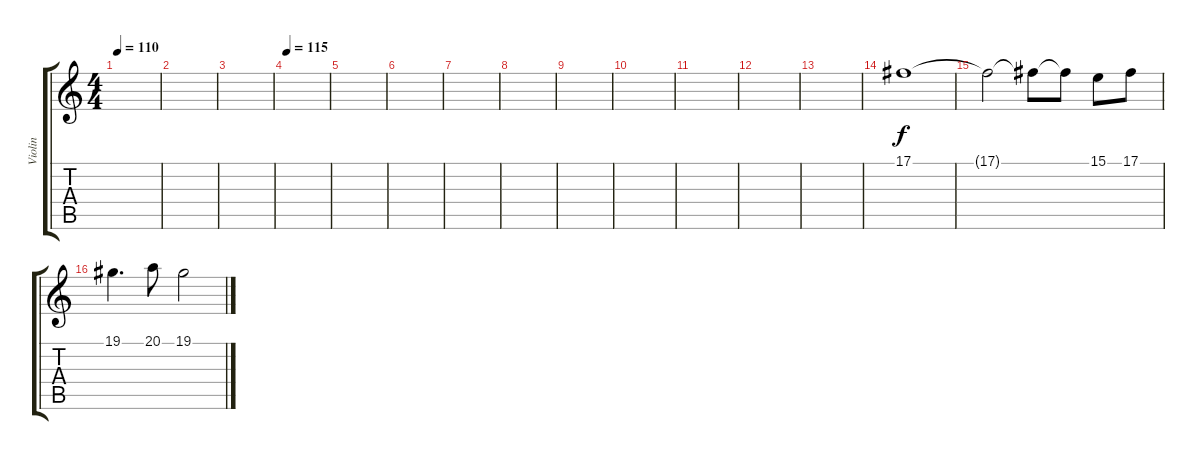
\track ("Violin" "Violin") {instrument violin}
\staff {score tabs}
\tuning (Db4 Ab3 E3 B2 Gb2 Db2) {hide}
\ts (4 4)
\tempo 110
\clef g2
\ks c
|
|
|
\tempo 115
|
|
|
|
|
|
|
|
|
|
17.1.1 |
17.1{t}.2 17.1{t}.8 17.1{t}.8 15.1.8 17.1.8 |
19.1.4{d} 20.1.8 19.1.2
